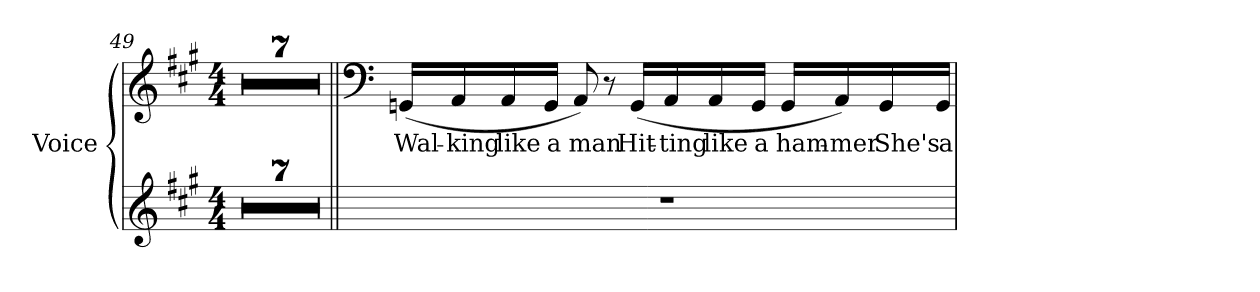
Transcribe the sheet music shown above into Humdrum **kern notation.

**kern	**kern	**text
*part2	*part1	*part1
*staff2	*staff1	*staff1
*I"Voice	*I"Voice	*
*I'Voice	*I'Voice	*
*clefG2	*clefG2	*
*k[f#c#g#]	*k[f#c#g#]	*
*A:	*A:	*
*M4/4	*M4/4	*
=49	=49	=49
1r	1r	.
=50	=50	=50
1r	1r	.
=51	=51	=51
1r	1r	.
!!LO:LB:g=z
=52	=52	=52
1r	1r	.
=53	=53	=53
1r	1r	.
=54	=54	=54
1r	1r	.
=55	=55	=55
1r	1r	.
!!LO:LB:g=z
=56||	=56||	=56||
*	*clefF4	*
!	!	!LO:LY:b:color=#000000
1r	(16GGni/LL	Wal-
!	!	!LO:LY:b:color=#000000
.	16AAi/	-king
!	!	!LO:LY:b:color=#000000
.	16AAi/	like
!	!	!LO:LY:b:color=#000000
.	16GGi/JJ	a
!	!	!LO:LY:b:color=#000000
.	8AAi/)	man
.	8r	.
!	!	!LO:LY:b:color=#000000
.	(16GGi/LL	Hit-
!	!	!LO:LY:b:color=#000000
.	16AAi/	-ting
!	!	!LO:LY:b:color=#000000
.	16AAi/	like
!	!	!LO:LY:b:color=#000000
.	16GGi/JJ	a
!	!	!LO:LY:b:color=#000000
.	16GGi/LL	ham-
!	!	!LO:LY:b:color=#000000
.	16AAi/)	-mer
!	!	!LO:LY:b:color=#000000
.	16GGi/	She's
!	!	!LO:LY:b:color=#000000
.	16GGi/JJ	a
=	=	=
*-	*-	*-
